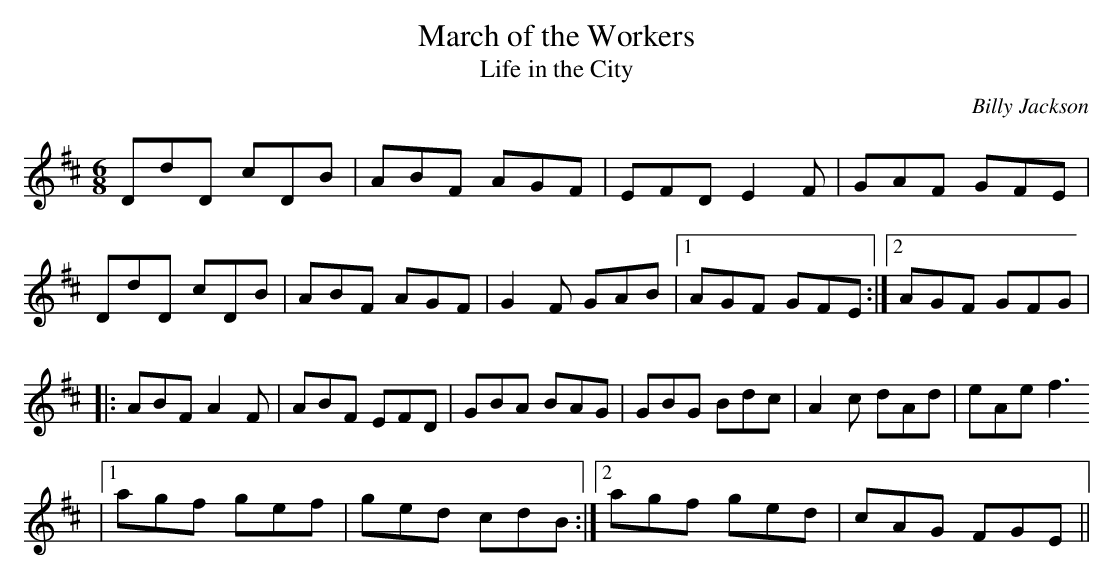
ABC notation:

X:1
T: March of the Workers
T: Life in the City
C: Billy Jackson
M: 6/8
L: 1/8
K: D
DdD cDB | ABF AGF | EFD E2F | GAF GFE |
DdD cDB | ABF AGF | G2F GAB |1 AGF GFE :|2 AGF GFG |
|: ABF A2F | ABF EFD | GBA BAG | GBG Bdc | A2c dAd | eAe f3
|1 agf gef | ged cdB :|2 agf ged | cAG FGE ||
